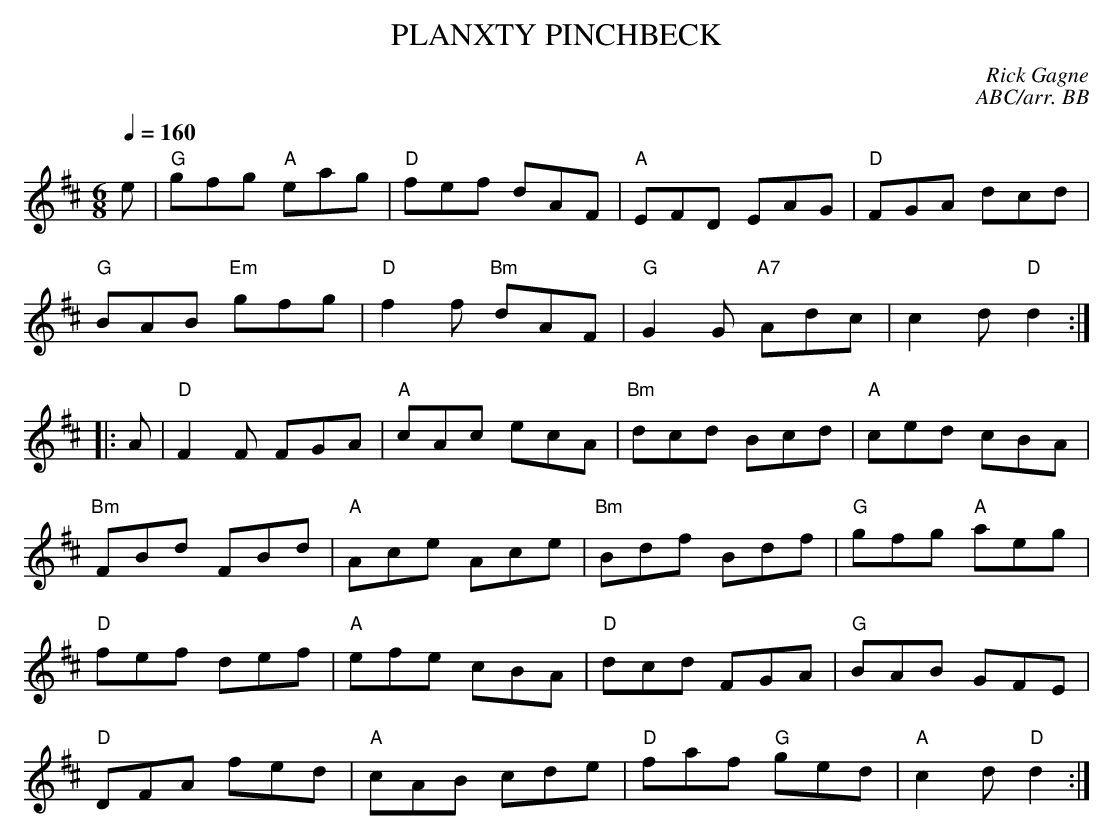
X:1
T: PLANXTY PINCHBECK
C: Rick Gagne
C:ABC/arr. BB
Q:1/4=160
M: 6/8
K: D
e | "G"gfg "A"eag | "D"fef dAF | "A"EFD EAG | "D"FGA dcd |
"G"BAB "Em"gfg | "D"f2f "Bm"dAF | "G"G2G  "A7"Adc | c2d "D"d2 :|
|: A | "D"F2F FGA | "A"cAc ecA | "Bm"dcd Bcd | "A"ced cBA |
"Bm"FBd FBd | "A"Ace Ace | "Bm"Bdf Bdf | "G"gfg "A"aeg |
"D"fef def | "A"efe cBA | "D"dcd FGA | "G"BAB GFE |
"D"DFA fed | "A"cAB cde | "D"faf "G"ged | "A"c2d "D"d2 :|
